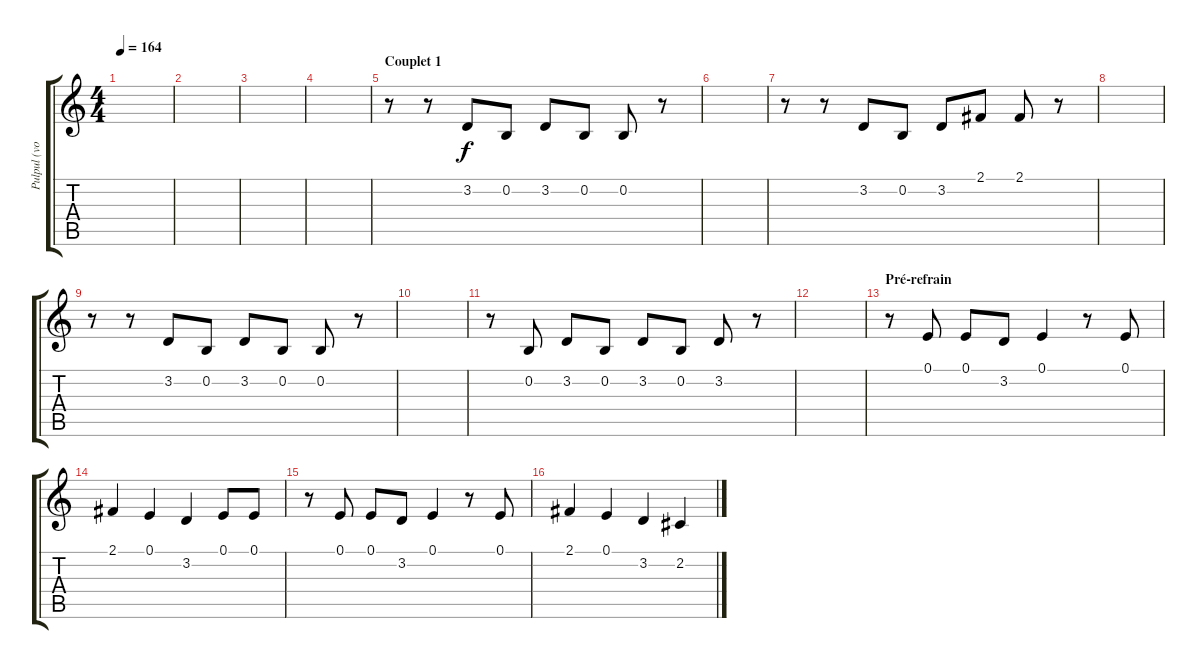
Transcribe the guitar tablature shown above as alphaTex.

\track ("Pulpul (voix)" "Pulpul (vo") {instrument clarinet}
\staff {score tabs}
\tuning (E4 B3 G3 D3 A2 E2) {hide}
\ts (4 4)
\tempo 164
\clef g2
\ks c
|
|
|
|
\section ("" "Couplet 1")
r.8 r.8 3.2.8 0.2.8 3.2.8 0.2.8 0.2.8 r.8 |
|
r.8 r.8 3.2.8 0.2.8 3.2.8 2.1.8 2.1.8 r.8 |
|
r.8 r.8 3.2.8 0.2.8 3.2.8 0.2.8 0.2.8 r.8 |
|
r.8 0.2.8 3.2.8 0.2.8 3.2.8 0.2.8 3.2.8 r.8 |
|
\section ("" "Pré-refrain")
r.8 0.1.8 0.1.8 3.2.8 0.1.4 r.8 0.1.8 |
2.1.4 0.1.4 3.2.4 0.1.8 0.1.8 |
r.8 0.1.8 0.1.8 3.2.8 0.1.4 r.8 0.1.8 |
2.1.4 0.1.4 3.2.4 2.2.4
